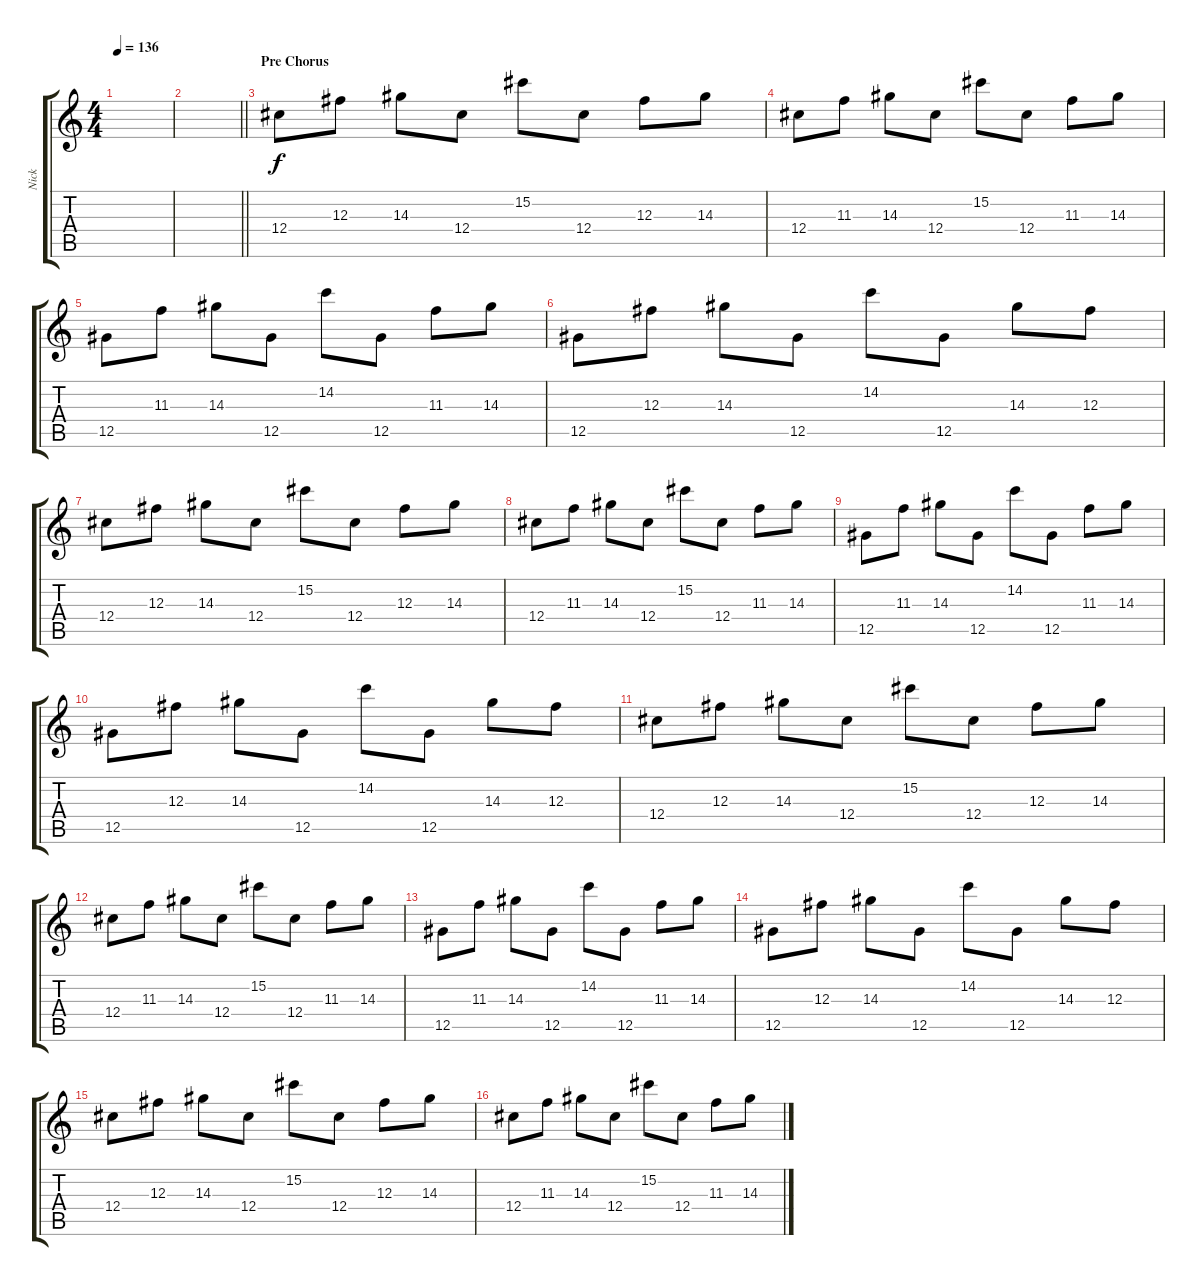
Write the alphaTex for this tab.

\track ("Nick" "Nick") {instrument distortionguitar}
\staff {score tabs}
\tuning (Eb4 Bb3 Gb3 Db3 Ab2 Eb2) {hide}
\ts (4 4)
\tempo 136
\clef g2
\ks c
|
\barLineRight lightlight
|
\section ("" "Pre Chorus")
12.4.8{instrument electricguitarjazz} 12.3.8 14.3.8 12.4.8 15.2.8 12.4.8 12.3.8 14.3.8 |
12.4.8 11.3.8 14.3.8 12.4.8 15.2.8 12.4.8 11.3.8 14.3.8 |
12.5.8 11.3.8 14.3.8 12.5.8 14.2.8 12.5.8 11.3.8 14.3.8 |
12.5.8 12.3.8 14.3.8 12.5.8 14.2.8 12.5.8 14.3.8 12.3.8 |
12.4.8{instrument electricguitarjazz} 12.3.8 14.3.8 12.4.8 15.2.8 12.4.8 12.3.8 14.3.8 |
12.4.8 11.3.8 14.3.8 12.4.8 15.2.8 12.4.8 11.3.8 14.3.8 |
12.5.8 11.3.8 14.3.8 12.5.8 14.2.8 12.5.8 11.3.8 14.3.8 |
12.5.8 12.3.8 14.3.8 12.5.8 14.2.8 12.5.8 14.3.8 12.3.8 |
12.4.8{instrument electricguitarjazz} 12.3.8 14.3.8 12.4.8 15.2.8 12.4.8 12.3.8 14.3.8 |
12.4.8 11.3.8 14.3.8 12.4.8 15.2.8 12.4.8 11.3.8 14.3.8 |
12.5.8 11.3.8 14.3.8 12.5.8 14.2.8 12.5.8 11.3.8 14.3.8 |
12.5.8 12.3.8 14.3.8 12.5.8 14.2.8 12.5.8 14.3.8 12.3.8 |
12.4.8{instrument electricguitarjazz} 12.3.8 14.3.8 12.4.8 15.2.8 12.4.8 12.3.8 14.3.8 |
12.4.8 11.3.8 14.3.8 12.4.8 15.2.8 12.4.8 11.3.8 14.3.8
